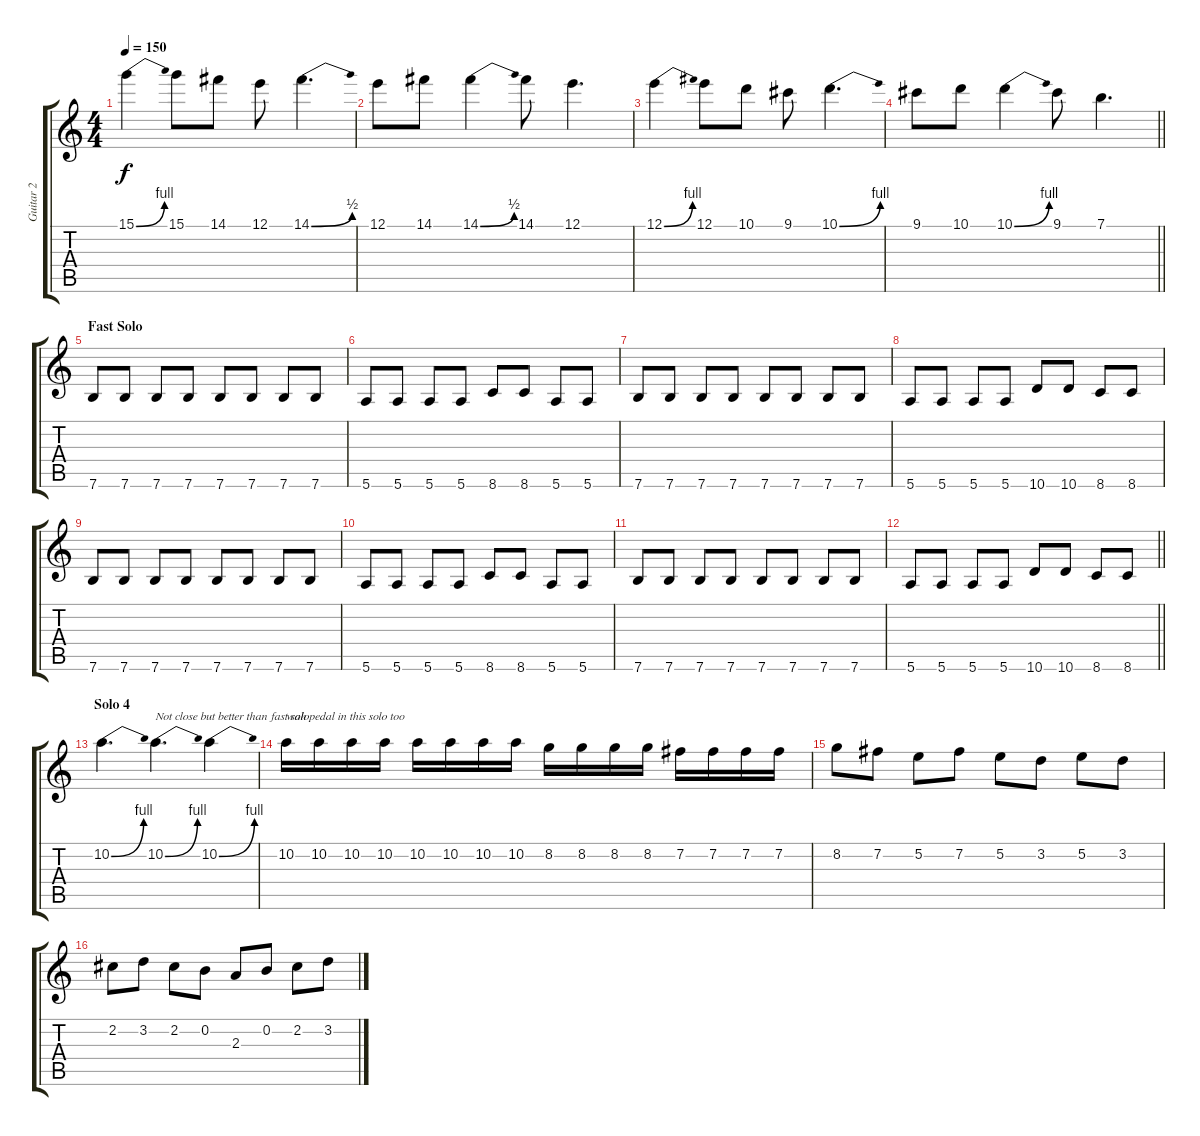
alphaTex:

\track ("Guitar 2" "Guitar 2") {instrument distortionguitar}
\staff {score tabs}
\tuning (E4 B3 G3 D3 A2 E2) {hide}
\ts (4 4)
\tempo 150
\clef g2
\ks c
15.1{be (bend 0 0 60 4)}.4{dy f} 15.1.8 14.1.8 12.1.8 14.1{be (bend 0 0 60 2)}.4{d} |
12.1.8 14.1.8 14.1{be (bend 0 0 60 2)}.4 14.1.8 12.1.4{d} |
12.1{be (bend 0 0 60 4)}.4 12.1.8 10.1.8 9.1.8 10.1{be (bend 0 0 60 4)}.4{d} |
\barLineRight lightlight
9.1.8 10.1.8 10.1{be (bend 0 0 60 4)}.4 9.1.8 7.1.4{d} |
\section ("" "Fast Solo")
7.6.8 7.6.8 7.6.8 7.6.8 7.6.8 7.6.8 7.6.8 7.6.8 |
5.6.8 5.6.8 5.6.8 5.6.8 8.6.8 8.6.8 5.6.8 5.6.8 |
7.6.8 7.6.8 7.6.8 7.6.8 7.6.8 7.6.8 7.6.8 7.6.8 |
5.6.8 5.6.8 5.6.8 5.6.8 10.6.8 10.6.8 8.6.8 8.6.8 |
7.6.8 7.6.8 7.6.8 7.6.8 7.6.8 7.6.8 7.6.8 7.6.8 |
5.6.8 5.6.8 5.6.8 5.6.8 8.6.8 8.6.8 5.6.8 5.6.8 |
7.6.8 7.6.8 7.6.8 7.6.8 7.6.8 7.6.8 7.6.8 7.6.8 |
\barLineRight lightlight
5.6.8 5.6.8 5.6.8 5.6.8 10.6.8 10.6.8 8.6.8 8.6.8 |
\section ("" "Solo 4")
10.2{be (bend 0 0 60 4)}.4{d} 10.2{be (bend 0 0 60 4)}.4{d txt "Not close but better than fast solo"} 10.2{be (bend 0 0 60 4)}.4 |
10.2.16{txt "wah pedal in this solo too"} 10.2.16 10.2.16 10.2.16 10.2.16 10.2.16 10.2.16 10.2.16 8.2.16 8.2.16 8.2.16 8.2.16 7.2.16 7.2.16 7.2.16 7.2.16 |
8.2.8 7.2.8 5.2.8 7.2.8 5.2.8 3.2.8 5.2.8 3.2.8 |
2.2.8 3.2.8 2.2.8 0.2.8 2.3.8 0.2.8 2.2.8 3.2.8
